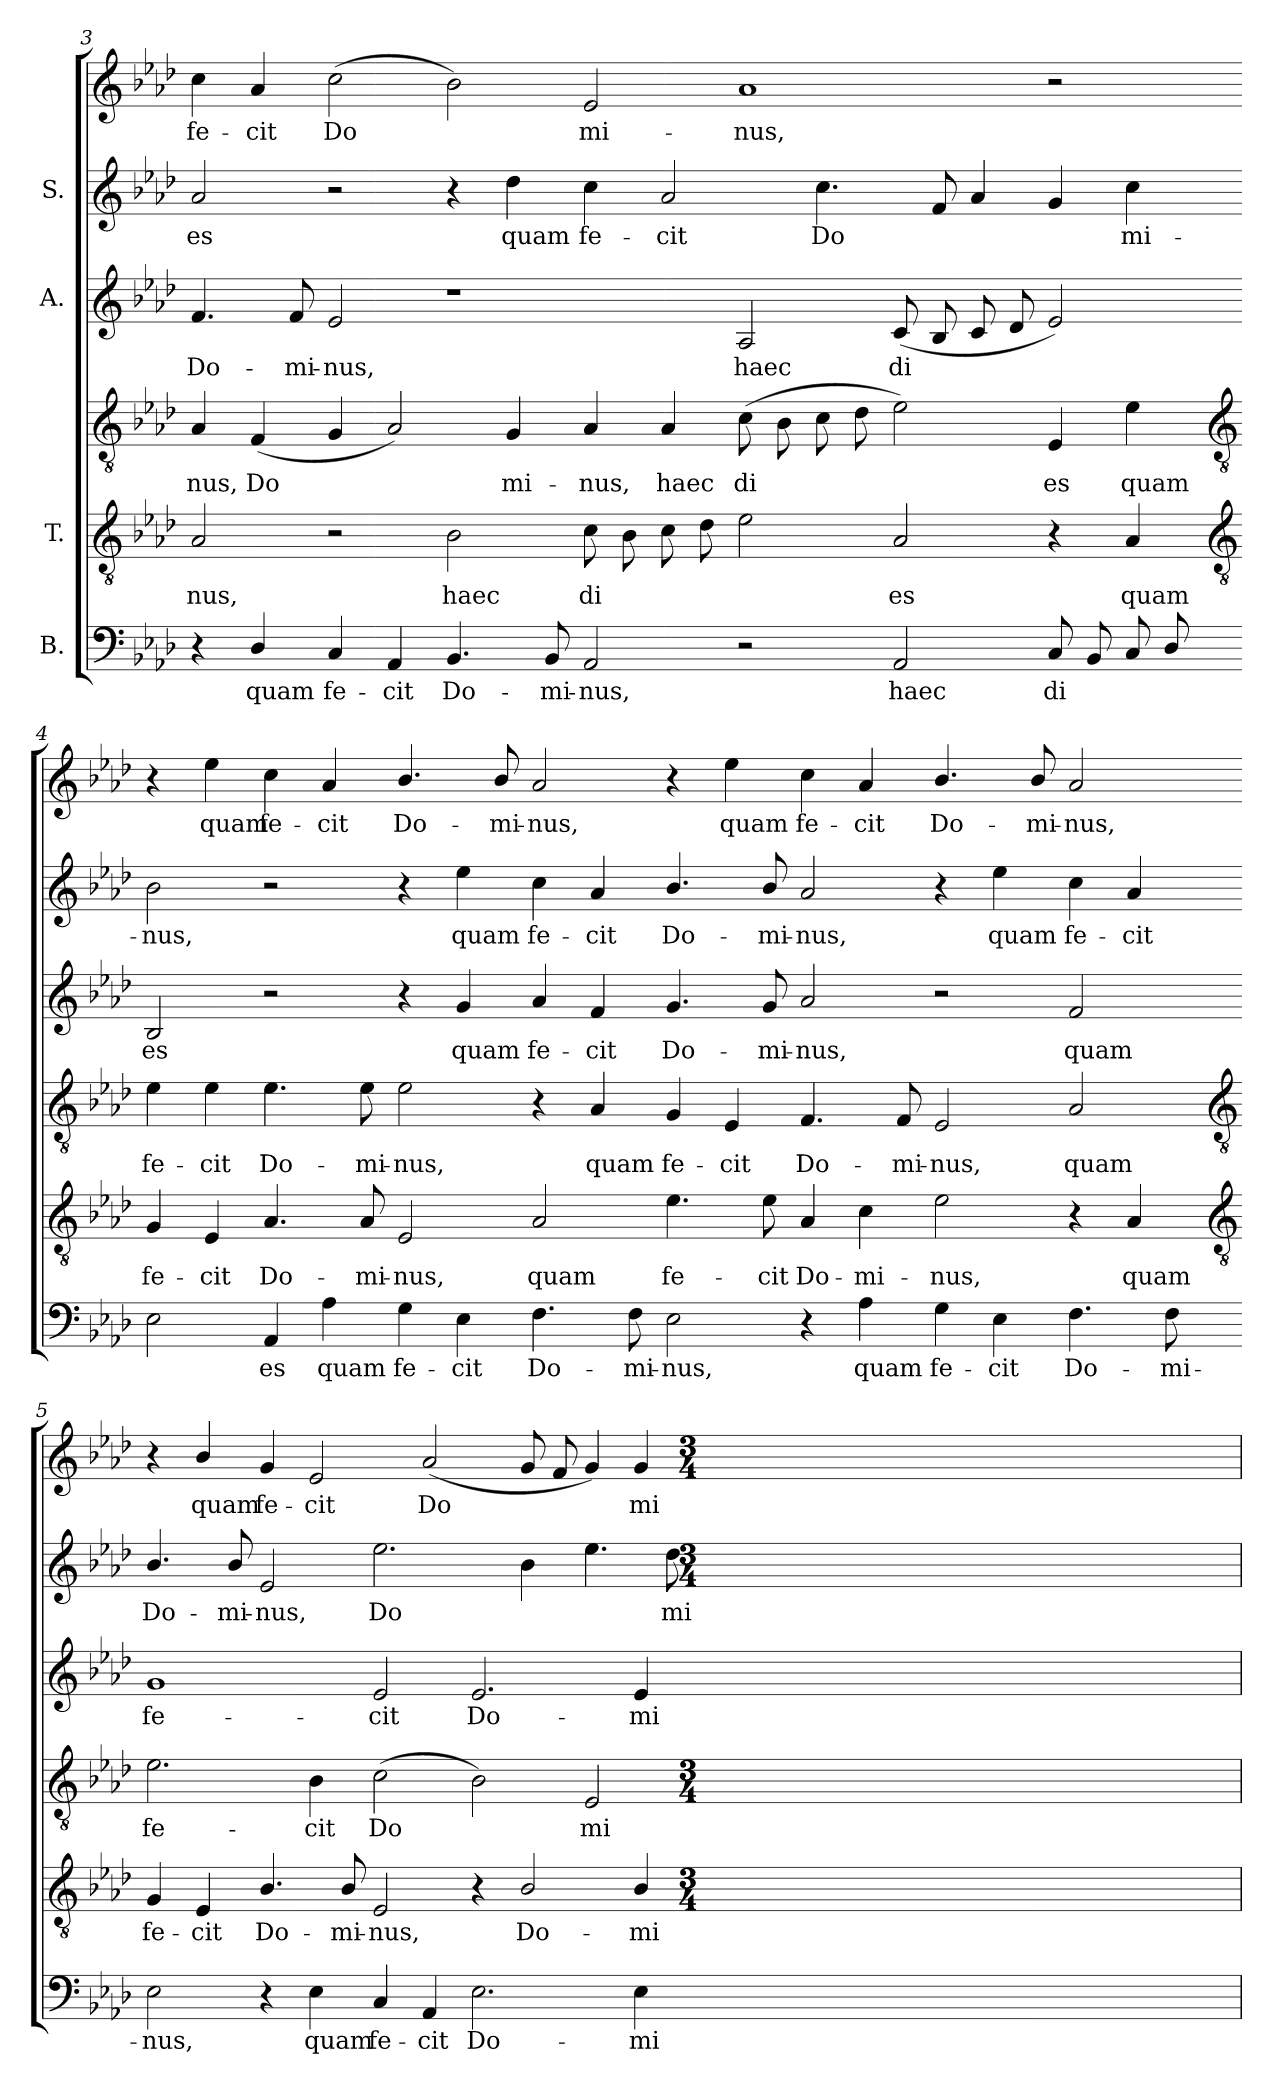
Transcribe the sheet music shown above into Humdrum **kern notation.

**kern	**text	**kern	**text	**kern	**text	**kern	**text	**kern	**text	**kern	**text
*part4	*part4	*part3	*part3	*part3	*part3	*part2	*part2	*part1	*part1	*part1	*part1
*staff6	*staff6	*staff5	*staff5	*staff4	*staff4	*staff3	*staff3	*staff2	*staff2	*staff1	*staff1
*I"B.	*	*I"T.	*	*	*	*I"A.	*	*I"S.	*	*	*
!!LO:LB:g=z
*clefF4	*	*clefGv2	*	*clefGv2	*	*clefG2	*	*clefG2	*	*clefG2	*
*k[b-e-a-d-]	*	*k[b-e-a-d-]	*	*k[b-e-a-d-]	*	*k[b-e-a-d-]	*	*k[b-e-a-d-]	*	*k[b-e-a-d-]	*
*A-:	*	*A-:	*	*A-:	*	*A-:	*	*A-:	*	*A-:	*
=3	=3	=3	=3	=3	=3	=3	=3	=3	=3	=3	=3
!	!	!	!LO:LY:b	!	!LO:LY:b	!	!LO:LY:b	!	!LO:LY:b	!	!LO:LY:b
4r	.	2A-	nus,	4A-	-nus,	4.f	Do-	2a-	es	4cc	fe-
!	!LO:LY:b	!	!	!	!LO:LY:b	!	!	!	!	!	!LO:LY:b
4D-/	quam	.	.	(<4F	Do	.	.	.	.	4a-	-cit
!	!	!	!	!	!	!	!LO:LY:b	!	!	!	!
.	.	.	.	.	.	8f	-mi-	.	.	.	.
!	!LO:LY:b	!	!	!	!	!	!LO:LY:b	!	!	!	!LO:LY:b
4C	fe-	2r	.	4G	.	2e-	-nus,	2r	.	(>2cc	Do
!	!LO:LY:b	!	!	!	!	!	!	!	!	!	!
4AA-	-cit	.	.	2A-)	.	.	.	.	.	.	.
!	!LO:LY:b	!	!LO:LY:b	!	!	!	!	!	!	!	!
4.BB-	Do-	2B-	haec	.	.	1r	.	4r	.	2b-)	.
!	!	!	!	!	!LO:LY:b	!	!	!	!LO:LY:b	!	!
.	.	.	.	4G	mi-	.	.	4dd-	quam	.	.
!	!LO:LY:b	!	!	!	!	!	!	!	!	!	!
8BB-	-mi-	.	.	.	.	.	.	.	.	.	.
!	!LO:LY:b	!	!LO:LY:b	!	!LO:LY:b	!	!	!	!LO:LY:b	!	!LO:LY:b
2AA-	-nus,	8c	di	4A-	-nus,	.	.	4cc	fe-	2e-	mi-
.	.	8B-	.	.	.	.	.	.	.	.	.
!	!	!	!	!	!LO:LY:b	!	!	!	!LO:LY:b	!	!
.	.	8c	.	4A-	haec	.	.	2a-	-cit	.	.
.	.	8d-	.	.	.	.	.	.	.	.	.
!	!	!	!	!	!LO:LY:b	!	!LO:LY:b	!	!	!	!LO:LY:b
2r	.	2e-	.	(>8c	di	2A-	haec	.	.	1a-	-nus,
.	.	.	.	8B-	.	.	.	.	.	.	.
!	!	!	!	!	!	!	!	!	!LO:LY:b	!	!
.	.	.	.	8c	.	.	.	4.cc	Do	.	.
.	.	.	.	8d-	.	.	.	.	.	.	.
!	!LO:LY:b	!	!LO:LY:b	!	!	!	!LO:LY:b	!	!	!	!
2AA-	haec	2A-	es	2e-)	.	(<8c	di	.	.	.	.
.	.	.	.	.	.	8B-	.	8f	.	.	.
.	.	.	.	.	.	8c	.	4a-	.	.	.
.	.	.	.	.	.	8d-	.	.	.	.	.
!	!LO:LY:b	!	!	!	!LO:LY:b	!	!	!	!	!	!
8C	di	4r	.	4E-	es	2e-)	.	4g	.	2r	.
8BB-	.	.	.	.	.	.	.	.	.	.	.
!	!	!	!LO:LY:b	!	!LO:LY:b	!	!	!	!LO:LY:b	!	!
8C	.	4A-	quam	4e-	quam	.	.	4cc	mi-	.	.
8D-/	.	.	.	.	.	.	.	.	.	.	.
!!LO:LB:g=z
=4-	=4-	=4-	=4-	=4-	=4-	=4-	=4-	=4-	=4-	=4-	=4-
*	*	*clefGv2	*	*clefGv2	*	*	*	*	*	*	*
!	!	!	!LO:LY:b	!	!LO:LY:b	!	!LO:LY:b	!	!LO:LY:b	!	!
2E-	.	4G	fe-	4e-	fe-	2B-	es	2b-	nus,	4r	.
!	!	!	!LO:LY:b	!	!LO:LY:b	!	!	!	!	!	!LO:LY:b
.	.	4E-	-cit	4e-	-cit	.	.	.	.	4ee-	-quam
!	!LO:LY:b	!	!LO:LY:b	!	!LO:LY:b	!	!	!	!	!	!LO:LY:b
4AA-	es	4.A-	Do-	4.e-	Do-	2r	.	2r	.	4cc	fe-
!	!LO:LY:b	!	!	!	!	!	!	!	!	!	!LO:LY:b
4A-	quam	.	.	.	.	.	.	.	.	4a-	-cit
!	!	!	!LO:LY:b	!	!LO:LY:b	!	!	!	!	!	!
.	.	8A-	-mi-	8e-	-mi-	.	.	.	.	.	.
!	!LO:LY:b	!	!LO:LY:b	!	!LO:LY:b	!	!	!	!	!	!LO:LY:b
4G	fe-	2E-	-nus,	2e-	-nus,	4r	.	4r	.	4.b-/	Do-
!	!LO:LY:b	!	!	!	!	!	!LO:LY:b	!	!LO:LY:b	!	!
4E-	-cit	.	.	.	.	4g	quam	4ee-	quam	.	.
!	!	!	!	!	!	!	!	!	!	!	!LO:LY:b
.	.	.	.	.	.	.	.	.	.	8b-/	-mi-
!	!LO:LY:b	!	!LO:LY:b	!	!	!	!LO:LY:b	!	!LO:LY:b	!	!LO:LY:b
4.F	Do-	2A-	quam	4r	.	4a-	fe-	4cc	fe-	2a-	-nus,
!	!	!	!	!	!LO:LY:b	!	!LO:LY:b	!	!LO:LY:b	!	!
.	.	.	.	4A-	quam	4f	-cit	4a-	-cit	.	.
!	!LO:LY:b	!	!	!	!	!	!	!	!	!	!
8F	-mi-	.	.	.	.	.	.	.	.	.	.
!	!LO:LY:b	!	!LO:LY:b	!	!LO:LY:b	!	!LO:LY:b	!	!LO:LY:b	!	!
2E-	-nus,	4.e-	fe-	4G	fe-	4.g	Do-	4.b-/	Do-	4r	.
!	!	!	!	!	!LO:LY:b	!	!	!	!	!	!LO:LY:b
.	.	.	.	4E-	-cit	.	.	.	.	4ee-	quam
!	!	!	!LO:LY:b	!	!	!	!LO:LY:b	!	!LO:LY:b	!	!
.	.	8e-	-cit	.	.	8g	-mi-	8b-/	-mi-	.	.
!	!	!	!LO:LY:b	!	!LO:LY:b	!	!LO:LY:b	!	!LO:LY:b	!	!LO:LY:b
4r	.	4A-	Do-	4.F	Do-	2a-	-nus,	2a-	-nus,	4cc	fe-
!	!LO:LY:b	!	!LO:LY:b	!	!	!	!	!	!	!	!LO:LY:b
4A-	quam	4c	-mi-	.	.	.	.	.	.	4a-	-cit
!	!	!	!	!	!LO:LY:b	!	!	!	!	!	!
.	.	.	.	8F	-mi-	.	.	.	.	.	.
!	!LO:LY:b	!	!LO:LY:b	!	!LO:LY:b	!	!	!	!	!	!LO:LY:b
4G	fe-	2e-	-nus,	2E-	-nus,	2r	.	4r	.	4.b-/	Do-
!	!LO:LY:b	!	!	!	!	!	!	!	!LO:LY:b	!	!
4E-	-cit	.	.	.	.	.	.	4ee-	quam	.	.
!	!	!	!	!	!	!	!	!	!	!	!LO:LY:b
.	.	.	.	.	.	.	.	.	.	8b-/	-mi-
!	!LO:LY:b	!	!	!	!LO:LY:b	!	!LO:LY:b	!	!LO:LY:b	!	!LO:LY:b
4.F	Do-	4r	.	2A-	quam	2f	quam	4cc	fe-	2a-	-nus,
!	!	!	!LO:LY:b	!	!	!	!	!	!LO:LY:b	!	!
.	.	4A-	quam	.	.	.	.	4a-	-cit	.	.
!	!LO:LY:b	!	!	!	!	!	!	!	!	!	!
8F	-mi-	.	.	.	.	.	.	.	.	.	.
!!LO:LB:g=z
=5-	=5-	=5-	=5-	=5-	=5-	=5-	=5-	=5-	=5-	=5-	=5-
*	*	*clefGv2	*	*clefGv2	*	*	*	*	*	*	*
!	!LO:LY:b	!	!LO:LY:b	!	!LO:LY:b	!	!LO:LY:b	!	!LO:LY:b	!	!
2E-	-nus,	4G	-fe-	2.e-	fe-	1g	fe-	4.b-/	-Do-	4r	.
!	!	!	!LO:LY:b	!	!	!	!	!	!	!	!LO:LY:b
.	.	4E-	-cit	.	.	.	.	.	.	4b-/	quam
!	!	!	!	!	!	!	!	!	!LO:LY:b	!	!
.	.	.	.	.	.	.	.	8b-/	-mi-	.	.
!	!	!	!LO:LY:b	!	!	!	!	!	!LO:LY:b	!	!LO:LY:b
4r	.	4.B-/	Do-	.	.	.	.	2e-	-nus,	4g	fe-
!	!LO:LY:b	!	!	!	!LO:LY:b	!	!	!	!	!	!LO:LY:b
4E-	quam	.	.	4B-	-cit	.	.	.	.	2e-	-cit
!	!	!	!LO:LY:b	!	!	!	!	!	!	!	!
.	.	8B-/	-mi-	.	.	.	.	.	.	.	.
!	!LO:LY:b	!	!LO:LY:b	!	!LO:LY:b	!	!LO:LY:b	!	!LO:LY:b	!	!
4C	fe-	2E-	-nus,	(>2c	Do	2e-	-cit	2.ee-	Do	.	.
!	!LO:LY:b	!	!	!	!	!	!	!	!	!	!LO:LY:b
4AA-	-cit	.	.	.	.	.	.	.	.	(<2a-	Do
!	!LO:LY:b	!	!	!	!	!	!LO:LY:b	!	!	!	!
2.E-	Do-	4r	.	2B-)	.	2.e-	Do-	.	.	.	.
!	!	!	!LO:LY:b	!	!	!	!	!	!	!	!
.	.	2B-/	Do-	.	.	.	.	4b-	.	8g	.
.	.	.	.	.	.	.	.	.	.	8f	.
!	!	!	!	!	!LO:LY:b	!	!	!	!	!	!
.	.	.	.	2E-	mi-	.	.	4.ee-	.	4g)	.
!	!LO:LY:b	!	!LO:LY:b	!	!	!	!LO:LY:b	!	!	!	!LO:LY:b
4E-	-mi-	4B-/	-mi-	.	.	4e-	-mi-	.	.	4g	mi-
!	!	!	!	!	!	!	!	!	!LO:LY:b	!	!
.	.	.	.	.	.	.	.	8dd-	mi-	.	.
*	*	*M3/4	*	*M3/4	*	*	*	*M3/4	*	*M3/4	*
=	=	=	=	=	=	=	=	=	=	=	=
*-	*-	*-	*-	*-	*-	*-	*-	*-	*-	*-	*-
